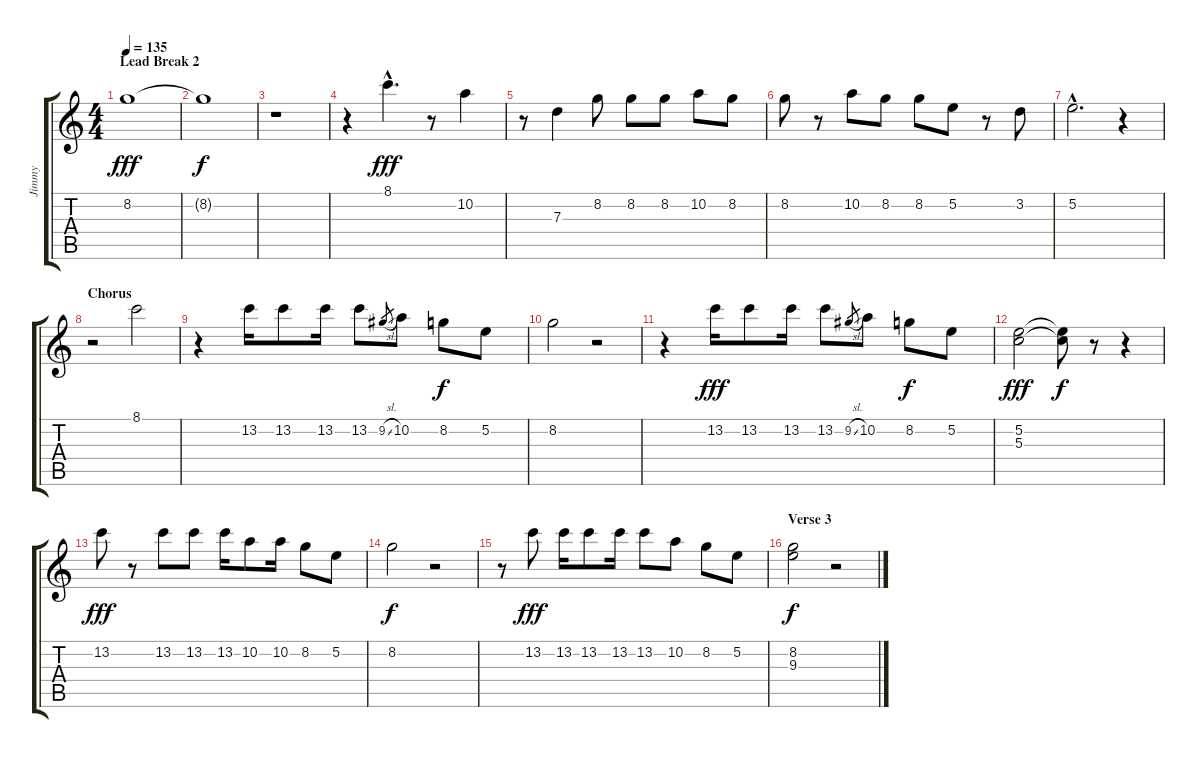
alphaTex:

\track ("Jimmy" "Jimmy") {instrument overdrivenguitar}
\staff {score tabs}
\tuning (E4 B3 G3 D3 A2 E2) {hide}
\ts (4 4)
\section ("" "Lead Break 2")
\tempo 135
\clef g2
\ks c
8.2.1{dy fff} |
8.2{t}.1{dy f} |
r.1 |
r.4 8.1{hac}.4{d dy fff} r.8 10.2.4 |
r.8 7.3.4 8.2.8 8.2.8 8.2.8 10.2.8 8.2.8 |
8.2.8 r.8 10.2.8 8.2.8 8.2.8 5.2.8 r.8 3.2.8 |
5.2{hac}.2{d} r.4 |
\section ("" "Chorus")
r.2 8.1.2 |
r.4 13.2.16 13.2.8 13.2.16 13.2.8 9.2{sl}.8{gr} 10.2.8 8.2.8{dy f} 5.2.8 |
8.2.2 r.2 |
r.4 13.2.16{dy fff} 13.2.8 13.2.16 13.2.8 9.2{sl}.8{gr} 10.2.8 8.2.8{dy f} 5.2.8 |
(5.2 5.3).2{dy fff} (5.2{t} 5.3{t}).8{dy f} r.8 r.4 |
13.2.8{dy fff} r.8 13.2.8 13.2.8 13.2.16 10.2.8 10.2.16 8.2.8 5.2.8 |
8.2.2{dy f} r.2 |
r.8 13.2.8{dy fff} 13.2.16 13.2.8 13.2.16 13.2.8 10.2.8 8.2.8 5.2.8 |
\section ("" "Verse 3")
(8.2 9.3).2{dy f} r.2
